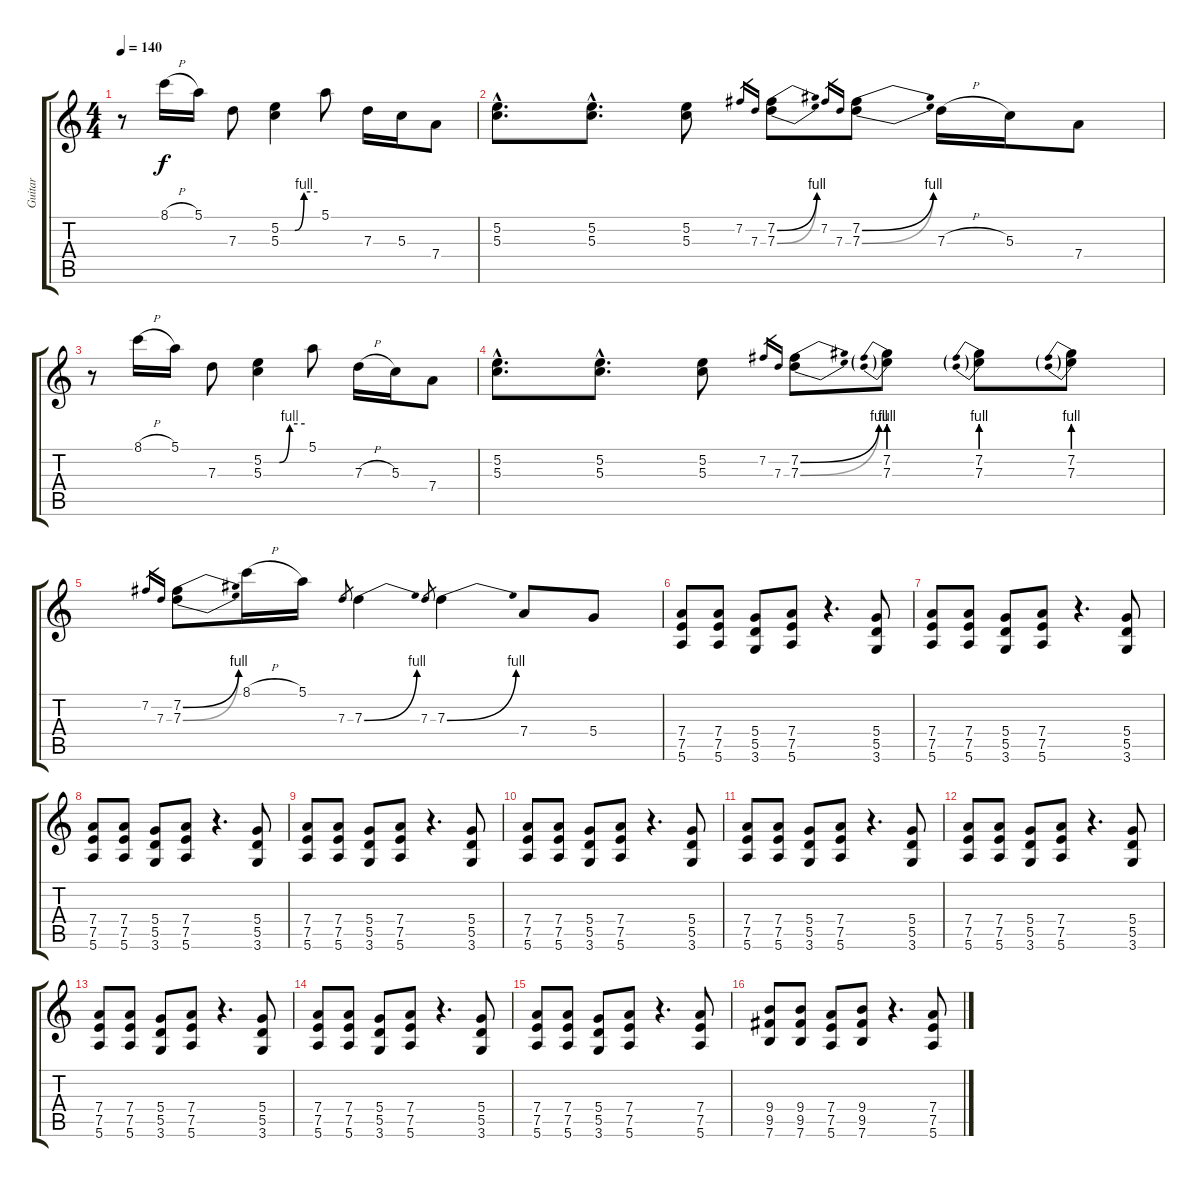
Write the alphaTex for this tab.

\track ("Guitar" "Guitar") {instrument overdrivenguitar}
\staff {score tabs}
\tuning (E4 B3 G3 D3 A2 E2) {hide}
\ts (4 4)
\tempo 140
\clef g2
\ks c
r.8{dy f} 8.1{h}.16 5.1.16 7.3.8 (5.2{be (custom 0 0 23 0 38 4 60 4)} 5.3).4 5.1.8 7.3.16 5.3.16 7.4.8 |
(5.2{hac} 5.3{hac}).8{d} (5.2{hac} 5.3{hac}).8{d} (5.2 5.3).8 7.2.16{gr} 7.3.16{gr} (7.2{be (bend 0 0 60 4)} 7.3{be (bend 0 0 60 4)}).8 7.2.16{gr} 7.3.16{gr} (7.2{be (bend 0 0 60 4)} 7.3{be (bend 0 0 60 4)}).8 7.3{h}.16 5.3.16 7.4.8 |
r.8 8.1{h}.16 5.1.16 7.3.8 (5.2{be (custom 0 0 23 0 38 4 60 4)} 5.3).4 5.1.8 7.3{h}.16 5.3.16 7.4.8 |
(5.2{hac} 5.3{hac}).8{d} (5.2{hac} 5.3{hac}).8{d} (5.2 5.3).8 7.2.16{gr} 7.3.16{gr} (7.2{be (bend 0 0 60 4)} 7.3{be (bend 0 0 60 4)}).8 (7.2{be (prebend 0 4 60 4)} 7.3{be (prebend 0 4 60 4)}).8 (7.2{be (prebend 0 4 60 4)} 7.3{be (prebend 0 4 60 4)}).8 (7.2{be (prebend 0 4 60 4)} 7.3{be (prebend 0 4 60 4)}).8 |
7.2.16{gr} 7.3.16{gr} (7.2{be (bend 0 0 60 4)} 7.3{be (bend 0 0 60 4)}).8 8.1{h}.16 5.1.16 7.3.8{gr} 7.3{be (bend 0 0 60 4)}.4 7.3.8{gr} 7.3{be (bend 0 0 60 4)}.4 7.4.8 5.4.8 |
(7.4 7.5 5.6).8 (7.4 7.5 5.6).8 (5.4 5.5 3.6).8 (7.4 7.5 5.6).8 r.4{d} (5.4 5.5 3.6).8 |
(7.4 7.5 5.6).8 (7.4 7.5 5.6).8 (5.4 5.5 3.6).8 (7.4 7.5 5.6).8 r.4{d} (5.4 5.5 3.6).8 |
(7.4 7.5 5.6).8{volume 10} (7.4 7.5 5.6).8 (5.4 5.5 3.6).8 (7.4 7.5 5.6).8 r.4{d} (5.4 5.5 3.6).8 |
(7.4 7.5 5.6).8 (7.4 7.5 5.6).8 (5.4 5.5 3.6).8 (7.4 7.5 5.6).8 r.4{d} (5.4 5.5 3.6).8 |
(7.4 7.5 5.6).8 (7.4 7.5 5.6).8 (5.4 5.5 3.6).8 (7.4 7.5 5.6).8 r.4{d} (5.4 5.5 3.6).8 |
(7.4 7.5 5.6).8 (7.4 7.5 5.6).8 (5.4 5.5 3.6).8 (7.4 7.5 5.6).8 r.4{d} (5.4 5.5 3.6).8 |
(7.4 7.5 5.6).8 (7.4 7.5 5.6).8 (5.4 5.5 3.6).8 (7.4 7.5 5.6).8 r.4{d} (5.4 5.5 3.6).8 |
(7.4 7.5 5.6).8 (7.4 7.5 5.6).8 (5.4 5.5 3.6).8 (7.4 7.5 5.6).8 r.4{d} (5.4 5.5 3.6).8 |
(7.4 7.5 5.6).8 (7.4 7.5 5.6).8 (5.4 5.5 3.6).8 (7.4 7.5 5.6).8 r.4{d} (5.4 5.5 3.6).8 |
(7.4 7.5 5.6).8 (7.4 7.5 5.6).8 (5.4 5.5 3.6).8 (7.4 7.5 5.6).8 r.4{d} (7.4 7.5 5.6).8 |
(9.4 9.5 7.6).8 (9.4 9.5 7.6).8 (7.4 7.5 5.6).8 (9.4 9.5 7.6).8 r.4{d} (7.4 7.5 5.6).8
